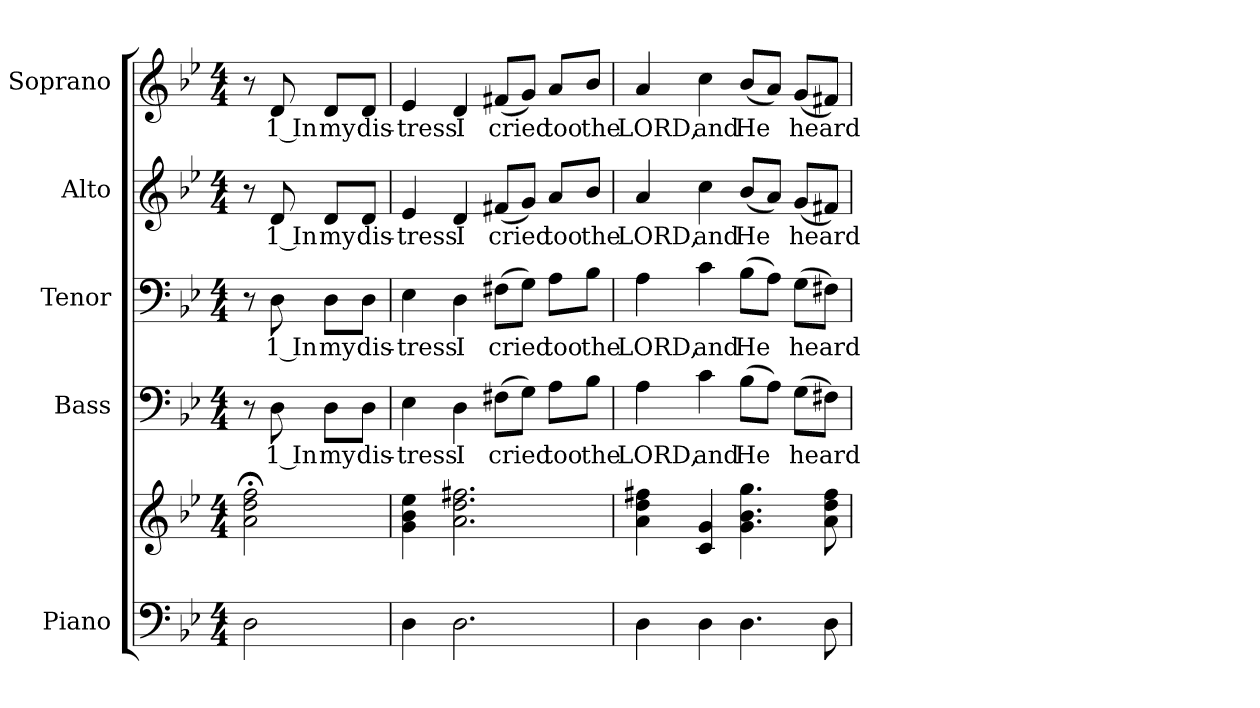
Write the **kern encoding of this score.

**kern	**kern	**kern	**text	**kern	**text	**kern	**text	**kern	**text
*part5	*part5	*part4	*part4	*part3	*part3	*part2	*part2	*part1	*part1
*staff6	*staff5	*staff4	*staff4	*staff3	*staff3	*staff2	*staff2	*staff1	*staff1
*I"Piano	*	*I"Bass	*	*I"Tenor	*	*I"Alto	*	*I"Soprano	*
*I'Pno.	*	*I'B.	*	*I'T.	*	*I'A.	*	*I'S.	*
!!LO:PB:g=z
*clefF4	*clefG2	*clefF4	*	*clefF4	*	*clefG2	*	*clefG2	*
*k[b-e-]	*k[b-e-]	*k[b-e-]	*	*k[b-e-]	*	*k[b-e-]	*	*k[b-e-]	*
*B-:	*B-:	*B-:	*	*B-:	*	*B-:	*	*B-:	*
*M4/4	*M4/4	*M4/4	*	*M4/4	*	*M4/4	*	*M4/4	*
*MM125	*MM125	*MM125	*	*MM125	*	*MM125	*	*MM125	*
=1	=1	=1	=1	=1	=1	=1	=1	=1	=1
2Di\	2ai\; 2ddi; 2ffi;	8r	.	8r	.	8r	.	8r	.
!	!	!	!LO:LY:b:color=#000000	!	!	!	!	!	!
!	!	!	!	!	!LO:LY:b:color=#000000	!	!	!	!
!	!	!	!	!	!	!	!LO:LY:b:color=#000000	!	!
!	!	!	!	!	!	!	!	!	!LO:LY:b:color=#000000
.	.	8Di\	1 In	8Di\	1 In	8di/	1 In	8di/	1 In
!	!	!	!LO:LY:b:color=#000000	!	!	!	!	!	!
!	!	!	!	!	!LO:LY:b:color=#000000	!	!	!	!
!	!	!	!	!	!	!	!LO:LY:b:color=#000000	!	!
!	!	!	!	!	!	!	!	!	!LO:LY:b:color=#000000
.	.	8Di\L	my	8Di\L	my	8di/L	my	8di/L	my
!	!	!	!LO:LY:b:color=#000000	!	!	!	!	!	!
!	!	!	!	!	!LO:LY:b:color=#000000	!	!	!	!
!	!	!	!	!	!	!	!LO:LY:b:color=#000000	!	!
!	!	!	!	!	!	!	!	!	!LO:LY:b:color=#000000
.	.	8Di\J	dis-	8Di\J	dis-	8di/J	dis-	8di/J	dis-
=2	=2	=2	=2	=2	=2	=2	=2	=2	=2
!	!	!	!LO:LY:b:color=#000000	!	!	!	!	!	!
!	!	!	!	!	!LO:LY:b:color=#000000	!	!	!	!
!	!	!	!	!	!	!	!LO:LY:b:color=#000000	!	!
!	!	!	!	!	!	!	!	!	!LO:LY:b:color=#000000
4Di\	4gi\ 4b-i 4ee-i	4E-i\	-tress	4E-i\	-tress	4e-i/	-tress	4e-i/	-tress
!	!	!	!LO:LY:b:color=#000000	!	!	!	!	!	!
!	!	!	!	!	!LO:LY:b:color=#000000	!	!	!	!
!	!	!	!	!	!	!	!LO:LY:b:color=#000000	!	!
!	!	!	!	!	!	!	!	!	!LO:LY:b:color=#000000
2.Di\	2.ai\ 2.ddi 2.ff#Xi	4Di\	I	4Di\	I	4di/	I	4di/	I
!	!	!	!LO:LY:b:color=#000000	!	!	!	!	!	!
!	!	!	!	!	!LO:LY:b:color=#000000	!	!	!	!
!	!	!	!	!	!	!	!LO:LY:b:color=#000000	!	!
!	!	!	!	!	!	!	!	!	!LO:LY:b:color=#000000
.	.	(8F#Xi\L	cried	(8F#Xi\L	cried	(8f#Xi/L	cried	(8f#Xi/L	cried
.	.	8Gi\J)	.	8Gi\J)	.	8gi/J)	.	8gi/J)	.
!	!	!	!LO:LY:b:color=#000000	!	!	!	!	!	!
!	!	!	!	!	!LO:LY:b:color=#000000	!	!	!	!
!	!	!	!	!	!	!	!LO:LY:b:color=#000000	!	!
!	!	!	!	!	!	!	!	!	!LO:LY:b:color=#000000
.	.	8Ai\L	too	8Ai\L	too	8ai/L	too	8ai/L	too
!	!	!	!LO:LY:b:color=#000000	!	!	!	!	!	!
!	!	!	!	!	!LO:LY:b:color=#000000	!	!	!	!
!	!	!	!	!	!	!	!LO:LY:b:color=#000000	!	!
!	!	!	!	!	!	!	!	!	!LO:LY:b:color=#000000
.	.	8B-i\J	the	8B-i\J	the	8b-i/J	the	8b-i/J	the
!!LO:PB:g=z
=3	=3	=3	=3	=3	=3	=3	=3	=3	=3
!	!	!	!LO:LY:b:color=#000000	!	!	!	!	!	!
!	!	!	!	!	!LO:LY:b:color=#000000	!	!	!	!
!	!	!	!	!	!	!	!LO:LY:b:color=#000000	!	!
!	!	!	!	!	!	!	!	!	!LO:LY:b:color=#000000
4Di\	4ai\ 4ddi 4ff#Xi	4Ai\	LORD,	4Ai\	LORD,	4ai/	LORD,	4ai/	LORD,
!	!	!	!LO:LY:b:color=#000000	!	!	!	!	!	!
!	!	!	!	!	!LO:LY:b:color=#000000	!	!	!	!
!	!	!	!	!	!	!	!LO:LY:b:color=#000000	!	!
!	!	!	!	!	!	!	!	!	!LO:LY:b:color=#000000
4Di\	4ci/ 4gi	4ci\	and	4ci\	and	4cci\	and	4cci\	and
!	!	!	!LO:LY:b:color=#000000	!	!	!	!	!	!
!	!	!	!	!	!LO:LY:b:color=#000000	!	!	!	!
!	!	!	!	!	!	!	!LO:LY:b:color=#000000	!	!
!	!	!	!	!	!	!	!	!	!LO:LY:b:color=#000000
4.Di\	4.gi\ 4.b-i 4.ggi	(8B-i\L	He	(8B-i\L	He	(8b-i/L	He	(8b-i/L	He
.	.	8Ai\J)	.	8Ai\J)	.	8ai/J)	.	8ai/J)	.
!	!	!	!LO:LY:b:color=#000000	!	!	!	!	!	!
!	!	!	!	!	!LO:LY:b:color=#000000	!	!	!	!
!	!	!	!	!	!	!	!LO:LY:b:color=#000000	!	!
!	!	!	!	!	!	!	!	!	!LO:LY:b:color=#000000
.	.	(8Gi\L	heard	(8Gi\L	heard	(8gi/L	heard	(8gi/L	heard
8Di\	8ai\ 8ddi 8ff#i	8F#Xi\J)	.	8F#Xi\J)	.	8f#Xi/J)	.	8f#Xi/J)	.
=	=	=	=	=	=	=	=	=	=
*-	*-	*-	*-	*-	*-	*-	*-	*-	*-
